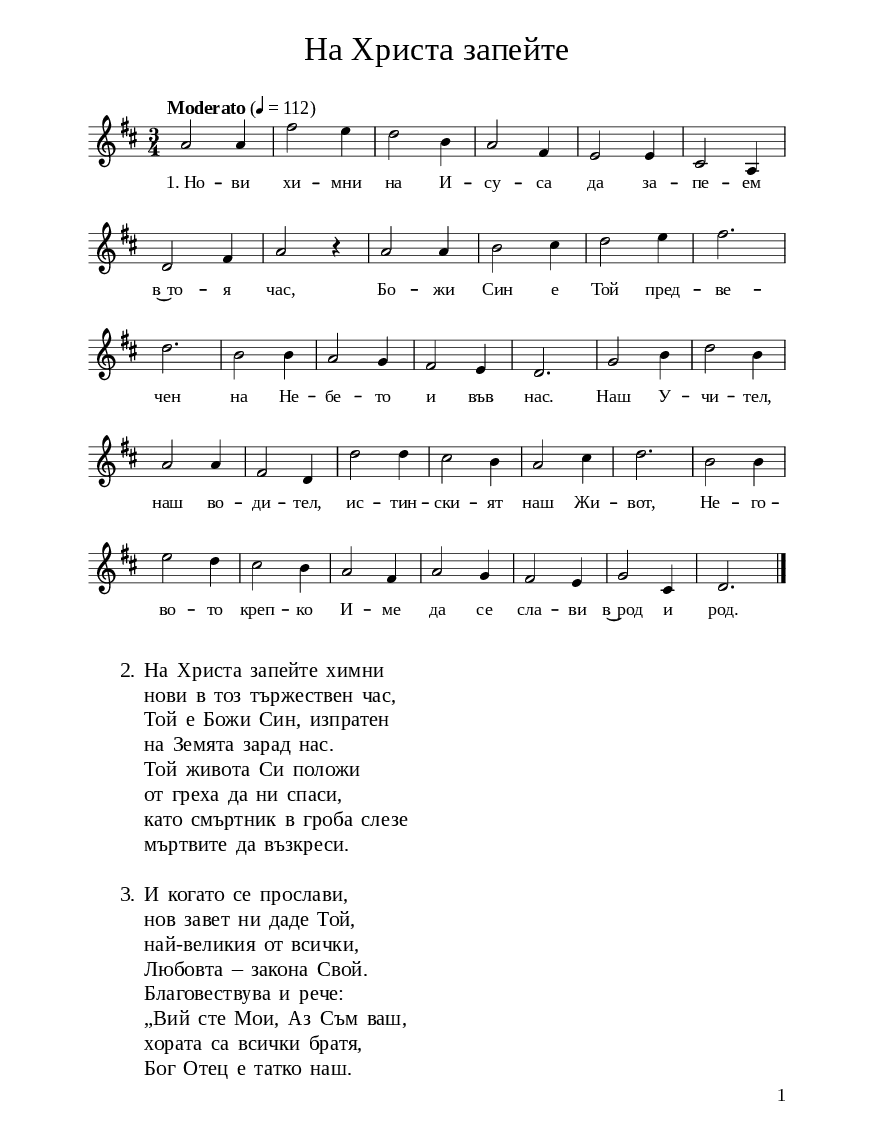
\version "2.24.2"

% include paper part and global functions
\include "include/globals.ily"

\bookpart {
  \label #'ref060
  \tocItem \markup "На Христа запейте – Na Hrista zapejte "
  \include "include/bookpart-paper.ily"
  \score {
    \include "include/score-layout.ily"

    \new Voice \absolute  {
      \clef treble
      \key d \major
      \time 3/4
      \tempoFunc "Moderato" 4 "112"
      \autoBeamOff


      a'2 a'4| fis''2 e''4| d''2 b'4 | a'2 fis'4 | e'2 e'4 | cis'2 a4 | \break

      d'2 fis'4 | a'2 r4| a'2 a'4| b'2 cis''4 | d''2 e''4| fis''2.| \break

      d''2. |  b'2 b'4| a'2 g'4 | fis'2 e'4 | d'2. | g'2 b'4 | d''2 b'4| \break

      a'2 a'4 | fis'2 d'4 | d''2 d''4 | cis''2 b'4 | a'2 cis''4 | d''2. | b'2 b'4 |  \break

      e''2 d''4 | cis''2 b'4 | a'2 fis'4 | a'2 g'4 | fis'2 e'4 | g'2 cis'4| d'2. | \bar "|." \break
    }

    \addlyrics {
      "1. Но" -- ви хи -- мни на И -- су -- са да за -- пе -- ем
      в~то -- я час, Бо -- жи Син е Той пред -- ве --
      чен на Не -- бе -- то и във нас.  Наш У -- чи -- тел,
      наш во -- ди -- тел, ис -- тин -- ски -- ят наш Жи -- вот, Не -- го --
      во -- то креп -- ко И -- ме да се сла -- ви в~род и род.
    }

    \header {
      title = \titleFunc "На Христа запейте" "Na Hrista zapejte"
    }

    \midi{}

  } % score

  \markup \empty-one

  \markup \fontsize #bgCoupletFontSize {
    \hspace #3
    \override #`(baseline-skip . ,bgCoupletBaselineSkip)
    \column {
      \line {   2.  На Христа запейте химни  }

      \line {   "   " нови в тоз тържествен час, }

      \line {   "   " Той е Божи Син, изпратен }

      \line {   "   " на Земята зарад нас. }

      \line {   "   " Той живота Си положи }

      \line {   "   " от греха да ни спаси, }

      \line {   "   " като смъртник в гроба слезе }

      \line {   "   " мъртвите да възкреси. }
      \line {   "   "}

      \line {   3.  И когато се прослави, }

      \line {   "   " нов завет ни даде Той, }

      \line {   "   " най-великия от всички, }

      \line {   "   " Любовта – закона Свой. }

      \line {   "   " Благовествува и рече: }

      \line {   "   " „Вий сте Мои, Aз Съм ваш, }

      \line {   "   " хората са всички братя, }

      \line {   "   " Бог Отец е татко наш. }

    }

  } % markup

  \pageBreak

  \markup \fontsize #bgCoupletFontSize {
    \hspace #3
    \override #`(baseline-skip . ,bgCoupletBaselineSkip)
    \column {


      \line {  4.  Един друг се залюбете, }

      \line {   "   " тъй се служи на Отца; }

      \line {   "   " и Отец ви всички люби, }

      \line {   "   " като Негови деца. }

      \line {   "   " Аз съм жив хляб от Небето, }

      \line {   "   " аз съм истинска лоза, }

      \line {   "   " Словото Ми опазете, }

      \line {   "   " заживейте в Любовта! }
      \line {   "   "}

      \line {   5.  Само в нея е живота, }

      \line {   "   " нейна е радостта, }

      \line {   "   " тя създава всяко благо, }

      \line {   "   " тя едничка, Любовта.“ }

      \line {   "   " Тъй ни учеше тогава,  }

      \line {   "   " тъй ни шепне и сега, }

      \line {   "   " и възкръсват ми в душата }

      \line {   "   " тези Негови слова. }
    }
  } % markup

  \markup \empty-two

  % include foreign translation(s) of the song
  

} % bookpart
